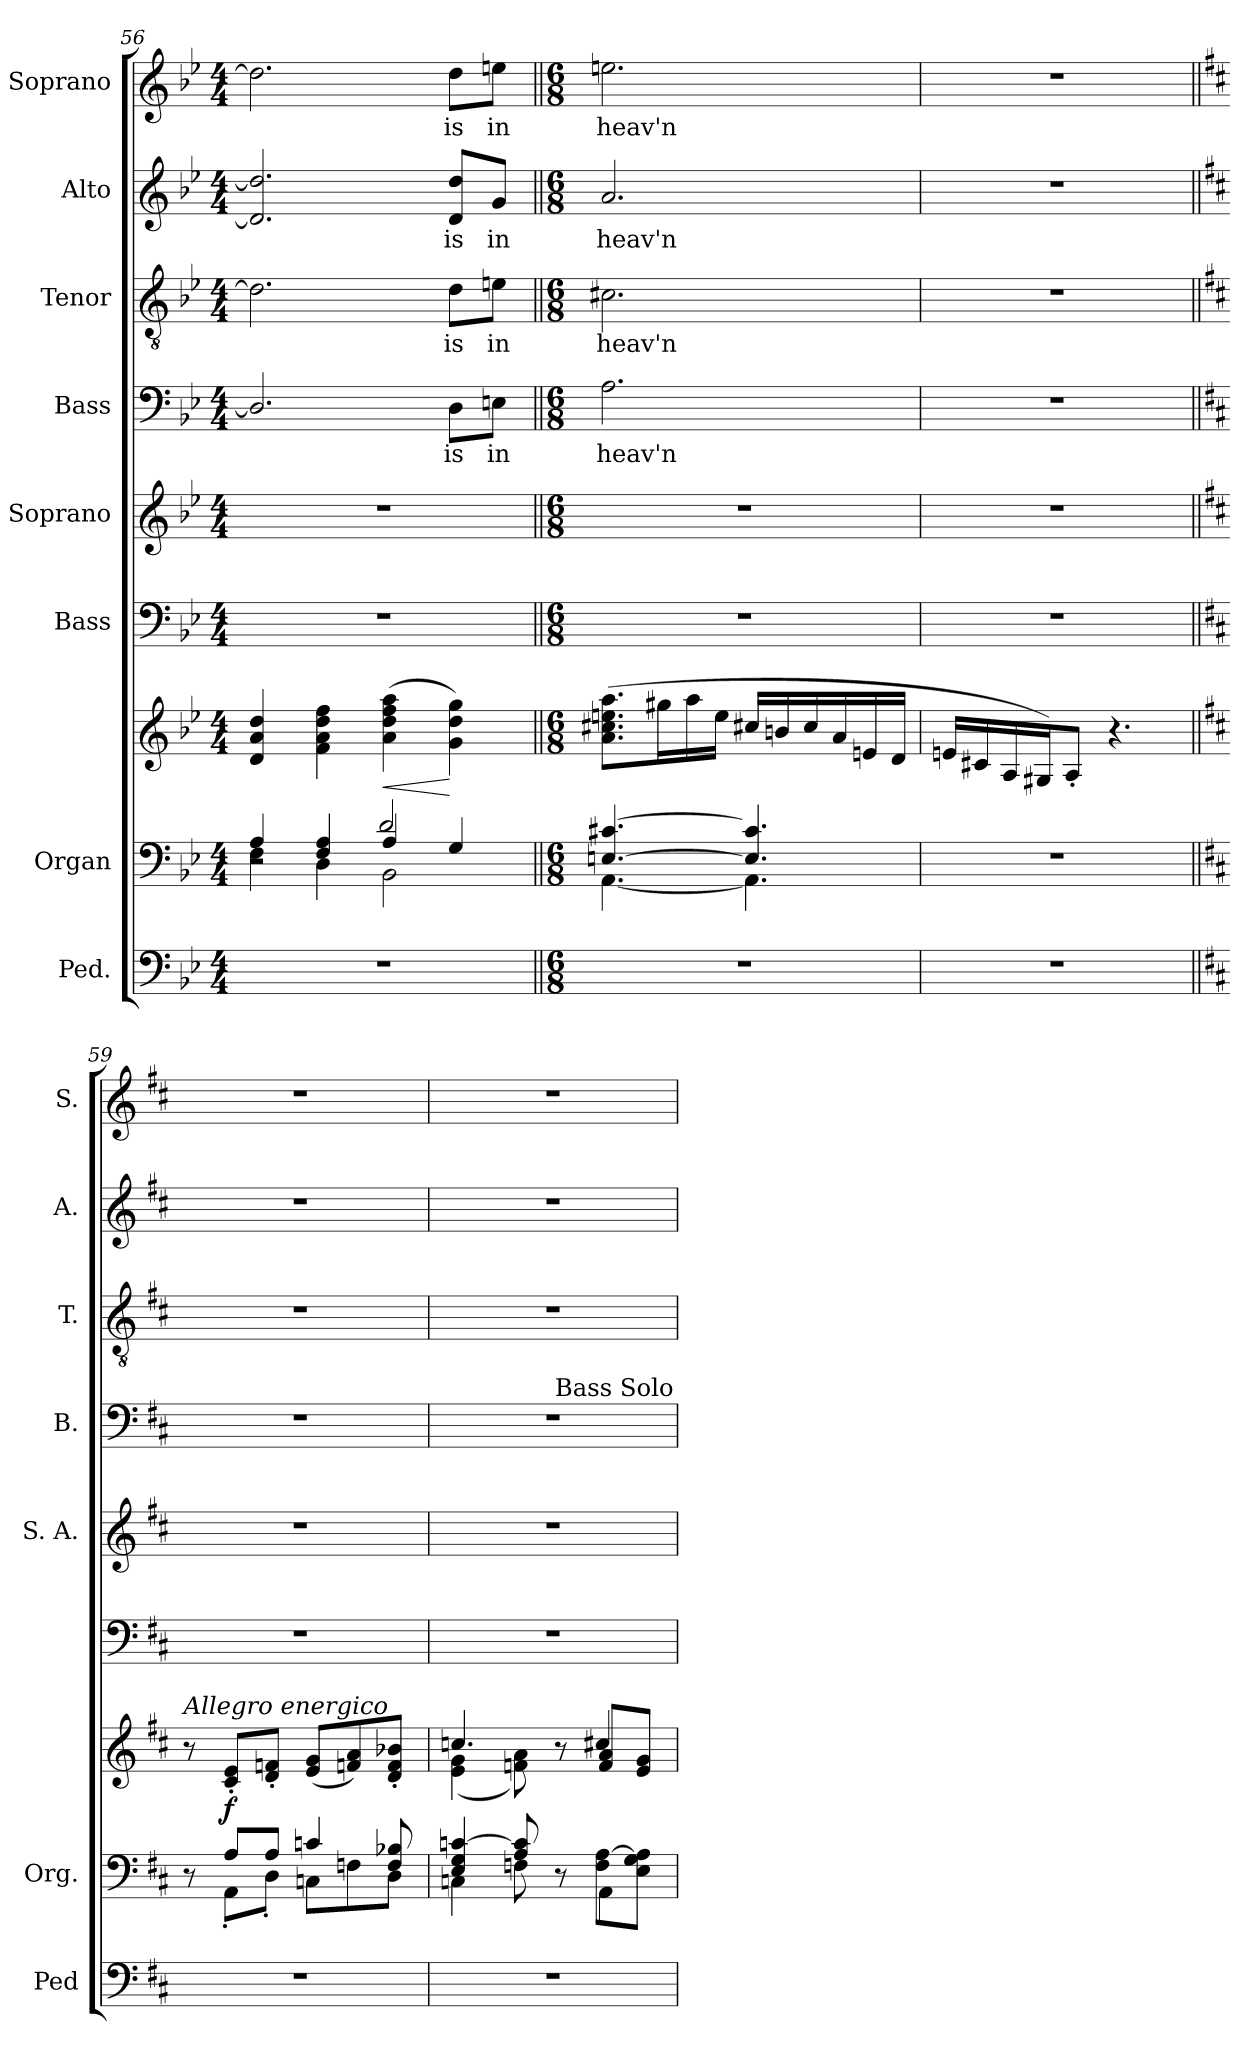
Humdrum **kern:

**kern	**kern	**kern	**dynam	**kern	**kern	**kern	**text	**kern	**text	**kern	**text	**kern	**text
*part8	*part7	*part7	*part7	*part6	*part5	*part4	*part4	*part3	*part3	*part2	*part2	*part1	*part1
*staff9	*staff8	*staff7	*staff7/8	*staff6	*staff5	*staff4	*staff4	*staff3	*staff3	*staff2	*staff2	*staff1	*staff1
*I"Ped.	*I"Organ	*	*	*I"Bass	*I"Soprano	*I"Bass	*	*I"Tenor	*	*I"Alto	*	*I"Soprano	*
*I'Ped	*I'Org.	*	*	*	*I'S. A.	*I'B.	*	*I'T.	*	*I'A.	*	*I'S.	*
*clefF4	*clefF4	*clefG2	*	*clefF4	*clefG2	*clefF4	*	*clefGv2	*	*clefG2	*	*clefG2	*
*	*	*	*	*	*	*	*	*ITrd7c12	*	*	*	*	*
*k[b-e-]	*k[b-e-]	*k[b-e-]	*	*k[b-e-]	*k[b-e-]	*k[b-e-]	*	*k[b-e-]	*	*k[b-e-]	*	*k[b-e-]	*
*B-:	*B-:	*B-:	*	*B-:	*B-:	*B-:	*	*B-:	*	*B-:	*	*B-:	*
*M4/4	*M4/4	*M4/4	*	*M4/4	*M4/4	*M4/4	*	*M4/4	*	*M4/4	*	*M4/4	*
=56	=56	=56	=56	=56	=56	=56	=56	=56	=56	=56	=56	=56	=56
*	*^	*	*	*	*	*	*	*	*	*	*	*	*
*	*	*^	*	*	*	*	*	*	*	*	*	*	*	*
1r	4Ai/	4Fi\	2r	4di/ 4ai 4ddi	.	1r	1r	2.Di/]	.	2.Di\]	.	2.di/] 2.ddi]	.	2.ddi\]	.
.	4Fi/ 4Ai	4Di\	.	4fi\ 4ai 4ddi 4ffi	.	.	.	.	.	.	.	.	.	.	.
!	!	!	!	!	!LO:HP:b	!	!	!	!	!	!	!	!	!	!
.	4Ai/	2BB-i\	2di/	(4ai\ 4ddi 4ffi 4aai	<	.	.	.	.	.	.	.	.	.	.
!	!	!	!	!	!	!	!	!	!LO:LY:b:color=#000000	!	!	!	!	!	!
!	!	!	!	!	!	!	!	!	!	!	!LO:LY:b:color=#000000	!	!	!	!
!	!	!	!	!	!	!	!	!	!	!	!	!	!LO:LY:b:color=#000000	!	!
!	!	!	!	!	!	!	!	!	!	!	!	!	!	!	!LO:LY:b:color=#000000
.	4Gi/	.	.	4gi\ 4ddi 4ggi)	[	.	.	8Di\L	is	8Di\L	is	8di/ 8ddi/L	is	8ddi\L	is
!	!	!	!	!	!	!	!	!	!LO:LY:b:color=#000000	!	!	!	!	!	!
!	!	!	!	!	!	!	!	!	!	!	!LO:LY:b:color=#000000	!	!	!	!
!	!	!	!	!	!	!	!	!	!	!	!	!	!LO:LY:b:color=#000000	!	!
!	!	!	!	!	!	!	!	!	!	!	!	!	!	!	!LO:LY:b:color=#000000
.	.	.	.	.	.	.	.	8Eni\J	in	8Eni\J	in	8gi/J	in	8eeni\J	in
*	*v	*v	*v	*	*	*	*	*	*	*	*	*	*	*	*
=57||	=57||	=57||	=57||	=57||	=57||	=57||	=57||	=57||	=57||	=57||	=57||	=57||	=57||
*M6/8	*M6/8	*M6/8	*	*M6/8	*M6/8	*M6/8	*	*M6/8	*	*M6/8	*	*M6/8	*
!LO:N:vis=1	!	!	!	!LO:N:vis=1	!LO:N:vis=1	!	!	!	!	!	!	!	!
*	*^	*	*	*	*	*	*	*	*	*	*	*	*
!	!	!	!	!	!	!	!	!LO:LY:b:color=#000000	!	!	!	!	!	!
!	!	!	!	!	!	!	!	!	!	!LO:LY:b:color=#000000	!	!	!	!
!	!	!	!	!	!	!	!	!	!	!	!	!LO:LY:b:color=#000000	!	!
!	!	!	!	!	!	!	!	!	!	!	!	!	!	!LO:LY:b:color=#000000
2.r	[4.Eni/ [4.c#Xi	[4.AAi\	(8.ai\ 8.cc#Xi\ 8.eeni\ 8.aai\L	.	2.r	2.r	2.Ai\	heav'n	2.C#Xi\	heav'n	2.ai/	heav'n	2.eeni\	heav'n
.	.	.	16gg#Xi\L	.	.	.	.	.	.	.	.	.	.	.
.	.	.	16aai\	.	.	.	.	.	.	.	.	.	.	.
.	.	.	16eei\JJ	.	.	.	.	.	.	.	.	.	.	.
.	4.Ei/] 4.c#i]	4.AAi\]	16cc#Xi/LL	.	.	.	.	.	.	.	.	.	.	.
.	.	.	16bni/	.	.	.	.	.	.	.	.	.	.	.
.	.	.	16cc#i/	.	.	.	.	.	.	.	.	.	.	.
.	.	.	16ai/	.	.	.	.	.	.	.	.	.	.	.
.	.	.	16eni/	.	.	.	.	.	.	.	.	.	.	.
.	.	.	16di/JJ	.	.	.	.	.	.	.	.	.	.	.
*	*v	*v	*	*	*	*	*	*	*	*	*	*	*	*
=58	=58	=58	=58	=58	=58	=58	=58	=58	=58	=58	=58	=58	=58
!LO:N:vis=1	!LO:N:vis=1	!	!	!LO:N:vis=1	!LO:N:vis=1	!LO:N:vis=1	!	!LO:N:vis=1	!	!LO:N:vis=1	!	!LO:N:vis=1	!
2.r	2.r	16eni/LL	.	2.r	2.r	2.r	.	2.r	.	2.r	.	2.r	.
.	.	16c#Xi/	.	.	.	.	.	.	.	.	.	.	.
.	.	16Ai/	.	.	.	.	.	.	.	.	.	.	.
.	.	16G#Xi/J)	.	.	.	.	.	.	.	.	.	.	.
.	.	8A'i/J	.	.	.	.	.	.	.	.	.	.	.
.	.	4.r	.	.	.	.	.	.	.	.	.	.	.
=59||	=59||	=59||	=59||	=59||	=59||	=59||	=59||	=59||	=59||	=59||	=59||	=59||	=59||
*k[f#c#]	*k[f#c#]	*k[f#c#]	*	*k[f#c#]	*k[f#c#]	*k[f#c#]	*	*k[f#c#]	*	*k[f#c#]	*	*k[f#c#]	*
*D:	*D:	*D:	*	*D:	*D:	*D:	*	*D:	*	*D:	*	*D:	*
!	!	!LO:TX:a:i:t=Allegro energico	!	!	!	!	!	!	!	!	!	!	!
!LO:N:vis=1	!	!	!	!LO:N:vis=1	!LO:N:vis=1	!LO:N:vis=1	!	!LO:N:vis=1	!	!LO:N:vis=1	!	!LO:N:vis=1	!
*	*^	*	*	*	*	*	*	*	*	*	*	*	*
2.r	8r	8ryy	8r	.	2.r	2.r	2.r	.	2.r	.	2.r	.	2.r	.
.	8Ai/L	8AA'i\L	8c#i'/ 8ei'/L	f	.	.	.	.	.	.	.	.	.	.
.	8Ai/J	8D'i\J	8di'/ 8fni'/J	.	.	.	.	.	.	.	.	.	.	.
.	4cni/	8Cni\L	(8ei/ 8gi/L	.	.	.	.	.	.	.	.	.	.	.
.	.	8Fni\	8fni/ 8ai/)	.	.	.	.	.	.	.	.	.	.	.
.	8Fi/ 8B-Xi	8Di\J	8di'/ 8fi'/ 8b-Xi'/J	.	.	.	.	.	.	.	.	.	.	.
!!LO:LB:g=z
=60	=60	=60	=60	=60	=60	=60	=60	=60	=60	=60	=60	=60	=60	=60
!LO:N:vis=1	!	!	!	!	!LO:N:vis=1	!LO:N:vis=1	!LO:N:vis=1	!	!LO:N:vis=1	!	!LO:N:vis=1	!	!LO:N:vis=1	!
*	*	*	*^	*	*	*	*^	*	*	*	*	*	*	*
2.r	4Ei/ 4Gi [4cni	4Cni\	4.ccni/	(4ei\ 4gi	.	2.r	2.r	2.r	4.ryy	.	2.r	.	2.r	.	2.r	.
.	8Ai/ 8ci]	8Fni\	.	8fni\ 8ai)	.	.	.	.	.	.	.	.	.	.	.	.
!	!	!	!	!	!	!	!	!	!LO:TX:a:t=Bass Solo	!	!	!	!	!	!	!
.	8r	8ryy	8r	8ryy	.	.	.	.	4.ryy	.	.	.	.	.	.	.
.	8Fi\ [8Ai\L	4AAi\	4cc#Xi/	8fi/ 8ai/L	.	.	.	.	.	.	.	.	.	.	.	.
.	8Ei\ 8Gi\ 8Ai]\J	.	.	8ei/ 8gi/J	.	.	.	.	.	.	.	.	.	.	.	.
*	*v	*v	*	*	*	*	*	*v	*v	*	*	*	*	*	*	*
*	*	*v	*v	*	*	*	*	*	*	*	*	*	*	*
=	=	=	=	=	=	=	=	=	=	=	=	=	=
*-	*-	*-	*-	*-	*-	*-	*-	*-	*-	*-	*-	*-	*-
